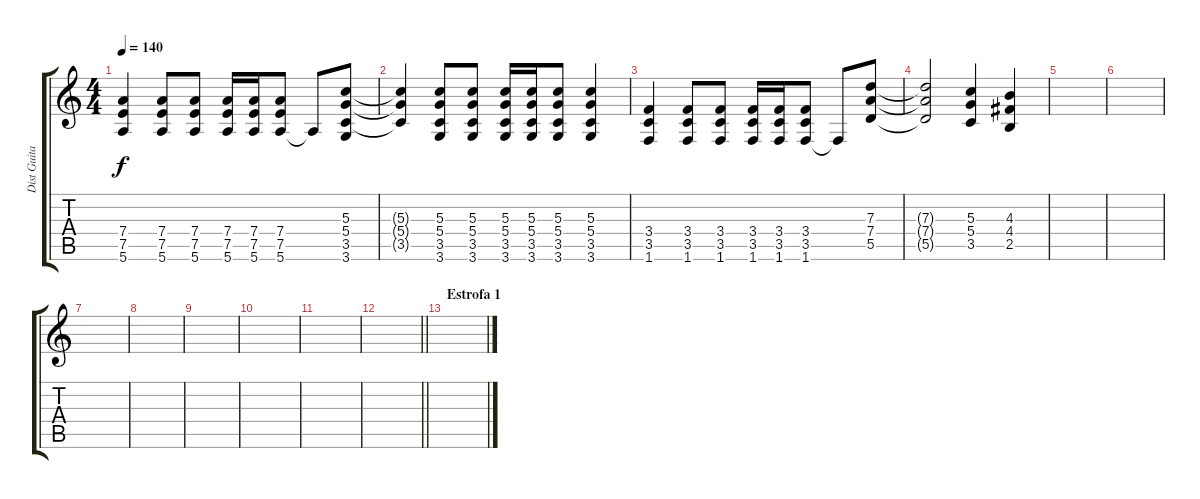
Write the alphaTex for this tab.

\track ("Dist Guitar" "Dist Guita") {instrument distortionguitar}
\staff {score tabs}
\tuning (E4 B3 G3 D3 A2 E2) {hide}
\ts (4 4)
\tempo 140
\clef g2
\ks c
(7.4 7.5 5.6).4{dy f} (7.4 7.5 5.6).8 (7.4 7.5 5.6).8 (7.4 7.5 5.6).16 (7.4 7.5 5.6).16 (7.4 7.5 5.6).8 5.6{t}.8 (5.3 5.4 3.5 3.6).8 |
(5.3{t} 5.4{t} 3.5{t}).4 (5.3 5.4 3.5 3.6).8 (5.3 5.4 3.5 3.6).8 (5.3 5.4 3.5 3.6).16 (5.3 5.4 3.5 3.6).16 (5.3 5.4 3.5 3.6).8 (5.3 5.4 3.5 3.6).4 |
(3.4 3.5 1.6).4 (3.4 3.5 1.6).8 (3.4 3.5 1.6).8 (3.4 3.5 1.6).16 (3.4 3.5 1.6).16 (3.4 3.5 1.6).8 1.6{t}.8 (7.3 7.4 5.5).8 |
(7.3{t} 7.4{t} 5.5{t}).2 (5.3 5.4 3.5).4 (4.3 4.4 2.5).4 |
|
|
|
|
|
|
|
\barLineRight lightlight
|
\section ("" "Estrofa 1")
